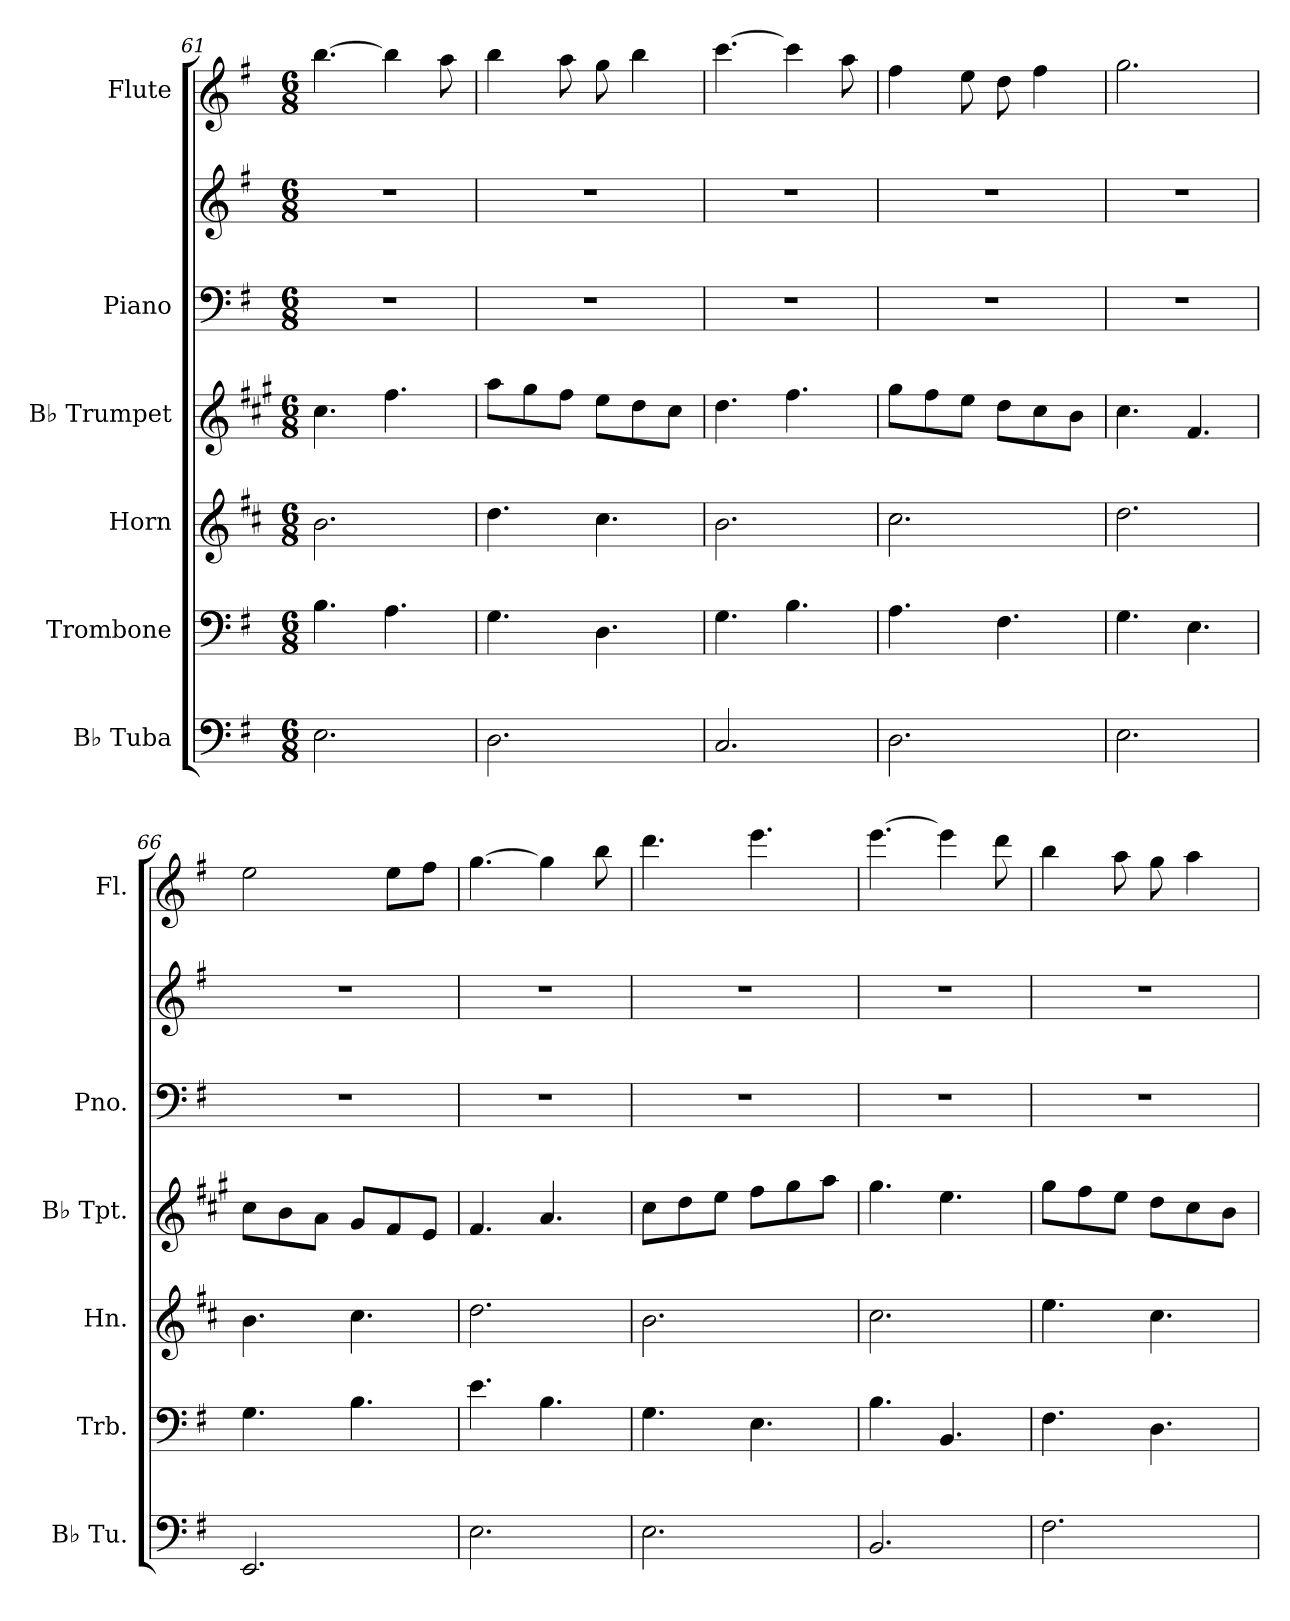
**kern	**kern	**kern	**kern	**kern	**kern	**kern
*part6	*part5	*part4	*part3	*part2	*part2	*part1
*staff7	*staff6	*staff5	*staff4	*staff3	*staff2	*staff1
*I"B♭ Tuba	*I"Trombone	*I"Horn	*I"B♭ Trumpet	*I"Piano	*	*I"Flute
*I'B♭ Tu.	*I'Trb.	*I'Hn.	*I'B♭ Tpt.	*I'Pno.	*	*I'Fl.
*clefF4	*clefF4	*clefG2	*clefG2	*clefF4	*clefG2	*clefG2
*	*	*ITrd4c7	*ITrd1c2	*	*	*
*k[f#]	*k[f#]	*k[f#]	*k[f#]	*k[f#]	*k[f#]	*k[f#]
*G:	*G:	*G:	*G:	*G:	*G:	*G:
*M6/8	*M6/8	*M6/8	*M6/8	*M6/8	*M6/8	*M6/8
=61	=61	=61	=61	=61	=61	=61
2.E\	4.B\	2.e\	4.b\	2.r	2.r	[4.bb\
.	4.A\	.	4.ee\	.	.	4bb\]
.	.	.	.	.	.	8aa\
=62	=62	=62	=62	=62	=62	=62
2.D\	4.G\	4.g\	8gg\L	2.r	2.r	4bb\
.	.	.	8ff#\	.	.	.
.	.	.	8ee\J	.	.	8aa\
.	4.D\	4.f#\	8dd\L	.	.	8gg\
.	.	.	8cc\	.	.	4bb\
.	.	.	8b\J	.	.	.
=63	=63	=63	=63	=63	=63	=63
2.C/	4.G\	2.e\	4.cc\	2.r	2.r	[4.ccc\
.	4.B\	.	4.ee\	.	.	4ccc\]
.	.	.	.	.	.	8aa\
!!LO:PB:g=z
=64	=64	=64	=64	=64	=64	=64
2.D\	4.A\	2.f#\	8ff#\L	2.r	2.r	4ff#\
.	.	.	8ee\	.	.	.
.	.	.	8dd\J	.	.	8ee\
.	4.F#\	.	8cc\L	.	.	8dd\
.	.	.	8b\	.	.	4ff#\
.	.	.	8a\J	.	.	.
=65	=65	=65	=65	=65	=65	=65
2.E\	4.G\	2.g\	4.b\	2.r	2.r	2.gg\
.	4.E\	.	4.e/	.	.	.
=66	=66	=66	=66	=66	=66	=66
2.EE/	4.G\	4.e\	8b\L	2.r	2.r	2ee\
.	.	.	8a\	.	.	.
.	.	.	8g\J	.	.	.
.	4.B\	4.f#\	8f#/L	.	.	.
.	.	.	8e/	.	.	8ee\L
.	.	.	8d/J	.	.	8ff#\J
=67	=67	=67	=67	=67	=67	=67
2.E\	4.e\	2.g\	4.e/	2.r	2.r	[4.gg\
.	4.B\	.	4.g/	.	.	4gg\]
.	.	.	.	.	.	8bb\
=68	=68	=68	=68	=68	=68	=68
2.E\	4.G\	2.e\	8b\L	2.r	2.r	4.ddd\
.	.	.	8cc\	.	.	.
.	.	.	8dd\J	.	.	.
.	4.E\	.	8ee\L	.	.	4.eee\
.	.	.	8ff#\	.	.	.
.	.	.	8gg\J	.	.	.
=69	=69	=69	=69	=69	=69	=69
2.BB/	4.B\	2.f#\	4.ff#\	2.r	2.r	[4.eee\
.	4.BB/	.	4.dd\	.	.	4eee\]
.	.	.	.	.	.	8ddd\
=70	=70	=70	=70	=70	=70	=70
2.F#\	4.F#\	4.a\	8ff#\L	2.r	2.r	4bb\
.	.	.	8ee\	.	.	.
.	.	.	8dd\J	.	.	8aa\
.	4.D\	4.f#\	8cc\L	.	.	8gg\
.	.	.	8b\	.	.	4aa\
.	.	.	8a\J	.	.	.
=	=	=	=	=	=	=
*-	*-	*-	*-	*-	*-	*-
